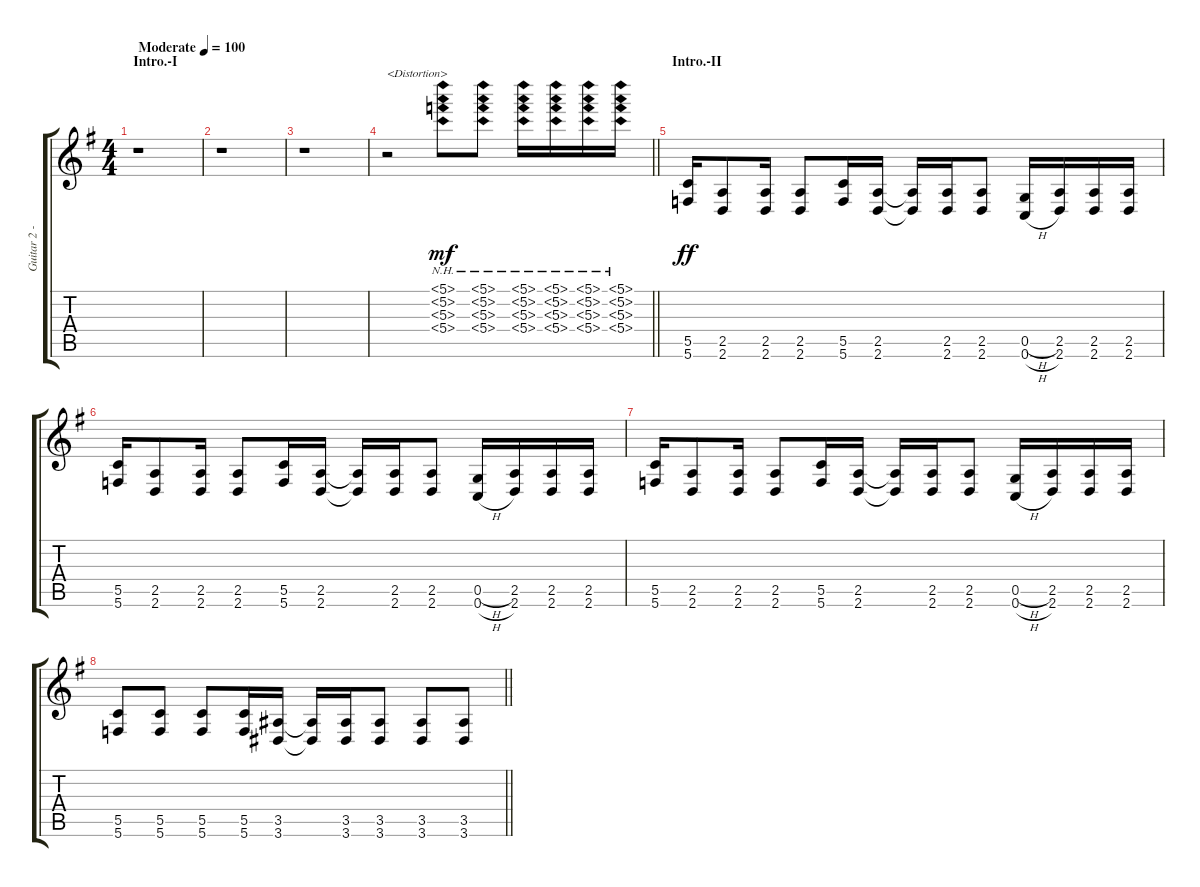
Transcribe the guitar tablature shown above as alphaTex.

\track ("Guitar 2 - Aoi" "Guitar 2 -") {instrument distortionguitar}
\staff {score tabs}
\tuning (D4 A3 F3 C3 G2 C2) {hide}
\ts (4 4)
\section ("" "Intro.-I")
\tempo (100 "Moderate")
\clef g2
\ks g
r.1{dy mf instrument distortionguitar} |
r.1 |
r.1 |
\barLineRight lightlight
r.2{txt "<Distortion>"} (5.1{nh} 5.2{nh} 5.3{nh} 5.4{nh}).8 (5.1{nh} 5.2{nh} 5.3{nh} 5.4{nh}).8 (5.1{nh} 5.2{nh} 5.3{nh} 5.4{nh}).16 (5.1{nh} 5.2{nh} 5.3{nh} 5.4{nh}).16 (5.1{nh} 5.2{nh} 5.3{nh} 5.4{nh}).16 (5.1{nh} 5.2{nh} 5.3{nh} 5.4{nh}).16 |
\section ("" "Intro.-II")
(5.5 5.6).16{dy ff} (2.5 2.6).8 (2.5 2.6).16 (2.5 2.6).8 (5.5 5.6).16 (2.5 2.6).16 (2.5{t} 2.6{t}).16 (2.5 2.6).16 (2.5 2.6).8 (0.5{h} 0.6{h}).16 (2.5 2.6).16 (2.5 2.6).16 (2.5 2.6).16 |
(5.5 5.6).16 (2.5 2.6).8 (2.5 2.6).16 (2.5 2.6).8 (5.5 5.6).16 (2.5 2.6).16 (2.5{t} 2.6{t}).16 (2.5 2.6).16 (2.5 2.6).8 (0.5{h} 0.6{h}).16 (2.5 2.6).16 (2.5 2.6).16 (2.5 2.6).16 |
(5.5 5.6).16 (2.5 2.6).8 (2.5 2.6).16 (2.5 2.6).8 (5.5 5.6).16 (2.5 2.6).16 (2.5{t} 2.6{t}).16 (2.5 2.6).16 (2.5 2.6).8 (0.5{h} 0.6{h}).16 (2.5 2.6).16 (2.5 2.6).16 (2.5 2.6).16 |
\barLineRight lightlight
(5.5 5.6).8 (5.5 5.6).8 (5.5 5.6).8 (5.5 5.6).16 (3.5 3.6).16 (3.5{t} 3.6{t}).16 (3.5 3.6).16 (3.5 3.6).8 (3.5 3.6).8 (3.5 3.6).8
